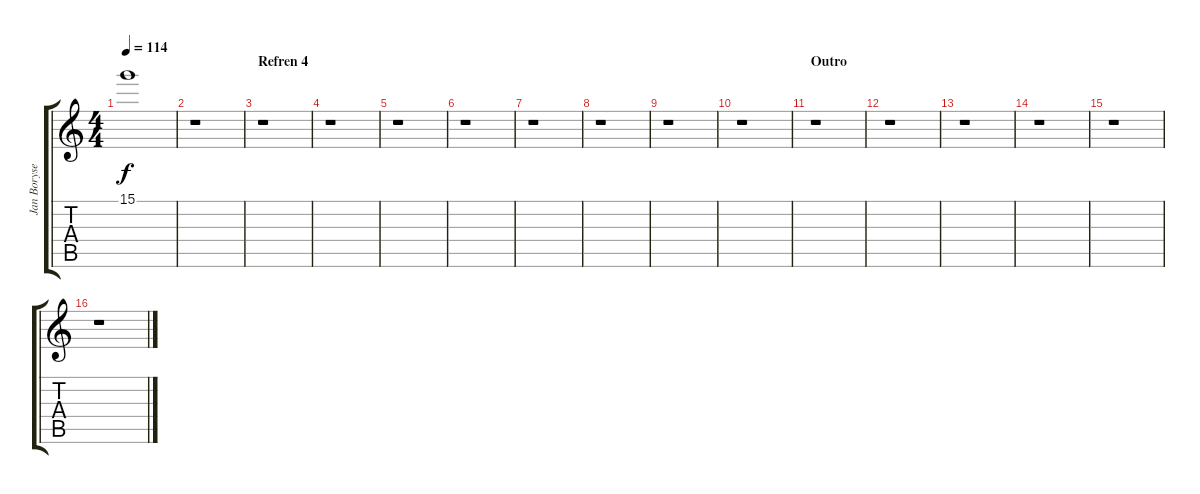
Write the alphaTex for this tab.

\track ("Jan Borysewicz Solo" "Jan Boryse") {instrument distortionguitar}
\staff {score tabs}
\tuning (E4 B3 G3 D3 A2 E2) {hide}
\ts (4 4)
\tempo 114
\clef g2
\ks c
15.1{t}.1{dy f} |
r.1 |
\section ("" "Refren 4")
r.1 |
r.1 |
r.1 |
r.1 |
r.1 |
r.1 |
r.1 |
r.1 |
\section ("" "Outro")
r.1 |
r.1 |
r.1 |
r.1 |
r.1 |
r.1
